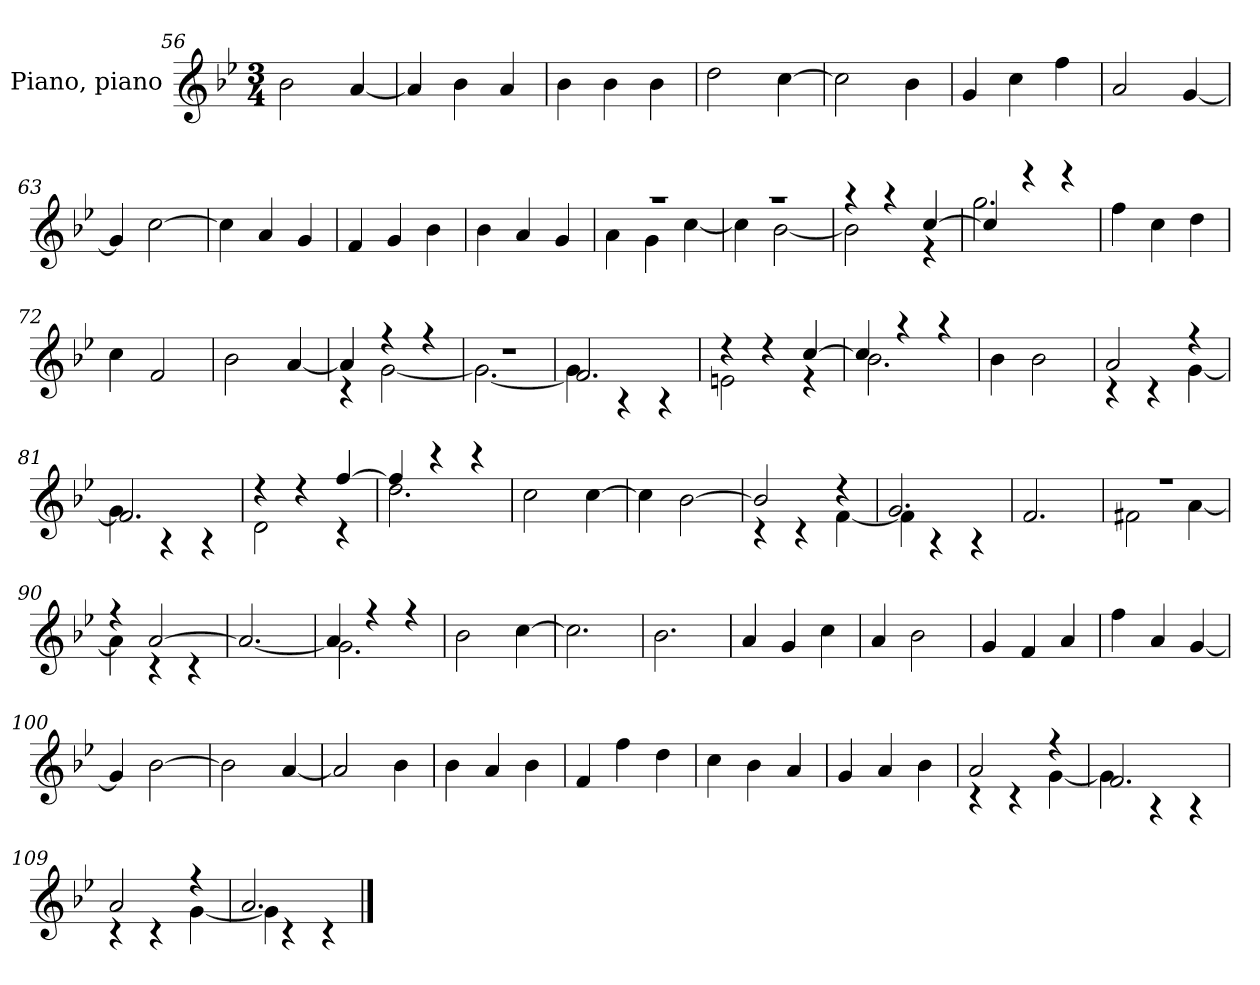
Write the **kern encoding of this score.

**kern
*part1
*staff1
*I"Piano, piano
*clefG2
*k[b-e-]
*M3/4
=56
2b-\
[4a/
=57
4a/]
4b-\
4a/
=58
4b-\
4b-\
4b-\
=59
2dd\
[4cc\
!!LO:LB:g=z
=60
2cc\]
4b-\
=61
4g/
4cc\
4ff\
=62
2a/
[4g/
=63
4g/]
[2cc\
=64
4cc\]
4a/
4g/
=65
4f/
4g/
4b-\
=66
4b-\
4a/
4g/
=67
*^
2.r	4a\
.	4g\
.	[4cc\
=68	=68
2.r	4cc\]
.	[2b-\
=69	=69
4r	2b-\]
4r	.
[4cc/	4r
=70	=70
4cc/]	2.gg\
4r	.
4r	.
*v	*v
=71
4ff\
4cc\
4dd\
!!LO:LB:g=z
=72
4cc\
2f/
=73
2b-\
[4a/
=74
*^
4a/]	4r
4r	[2g\
4r	.
=75	=75
2.r	2.g\_
=76	=76
2.f/	4g\]
.	4r
.	4r
=77	=77
4r	2en\
4r	.
[4cc/	4r
=78	=78
4cc/]	2.b-\
4r	.
4r	.
*v	*v
=79
4b-\
2b-\
=80
*^
2a/	4r
.	4r
4r	[4g\
=81	=81
2.f/	4g\]
.	4r
.	4r
=82	=82
4r	2d\
4r	.
[4ff/	4r
!!LO:LB:g=z	!!
=83	=83
4ff/]	2.dd\
4r	.
4r	.
*v	*v
=84
2cc\
[4cc\
=85
4cc\]
[2b-\
=86
*^
2b-/]	4r
.	4r
4r	[4f\
=87	=87
2.g/	4f\]
.	4r
.	4r
*v	*v
=88
2.f/
=89
*^
2.r	2f#X\
.	[4a\
=90	=90
4r	4a\]
[2a/	4r
.	4r
*v	*v
=91
2.a/_
=92
*^
4a/]	2.g\
4r	.
4r	.
*v	*v
=93
2b-\
[4cc\
=94
2.cc\]
=95
2.b-\
!!LO:LB:g=z
=96
4a/
4g/
4cc\
=97
4a/
2b-\
=98
4g/
4f/
4a/
=99
4ff\
4a/
[4g/
=100
4g/]
[2b-\
=101
2b-\]
[4a/
=102
2a/]
4b-\
=103
4b-\
4a/
4b-\
=104
4f/
4ff\
4dd\
=105
4cc\
4b-\
4a/
=106
4g/
4a/
4b-\
=107
*^
2a/	4r
.	4r
4r	[4g\
!!LO:LB:g=z	!!
=108	=108
2.f/	4g\]
.	4r
.	4r
=109	=109
2a/	4r
.	4r
4r	[4g\
=110	=110
2.a/	4g\]
.	4r
.	4r
*v	*v
==
*-
